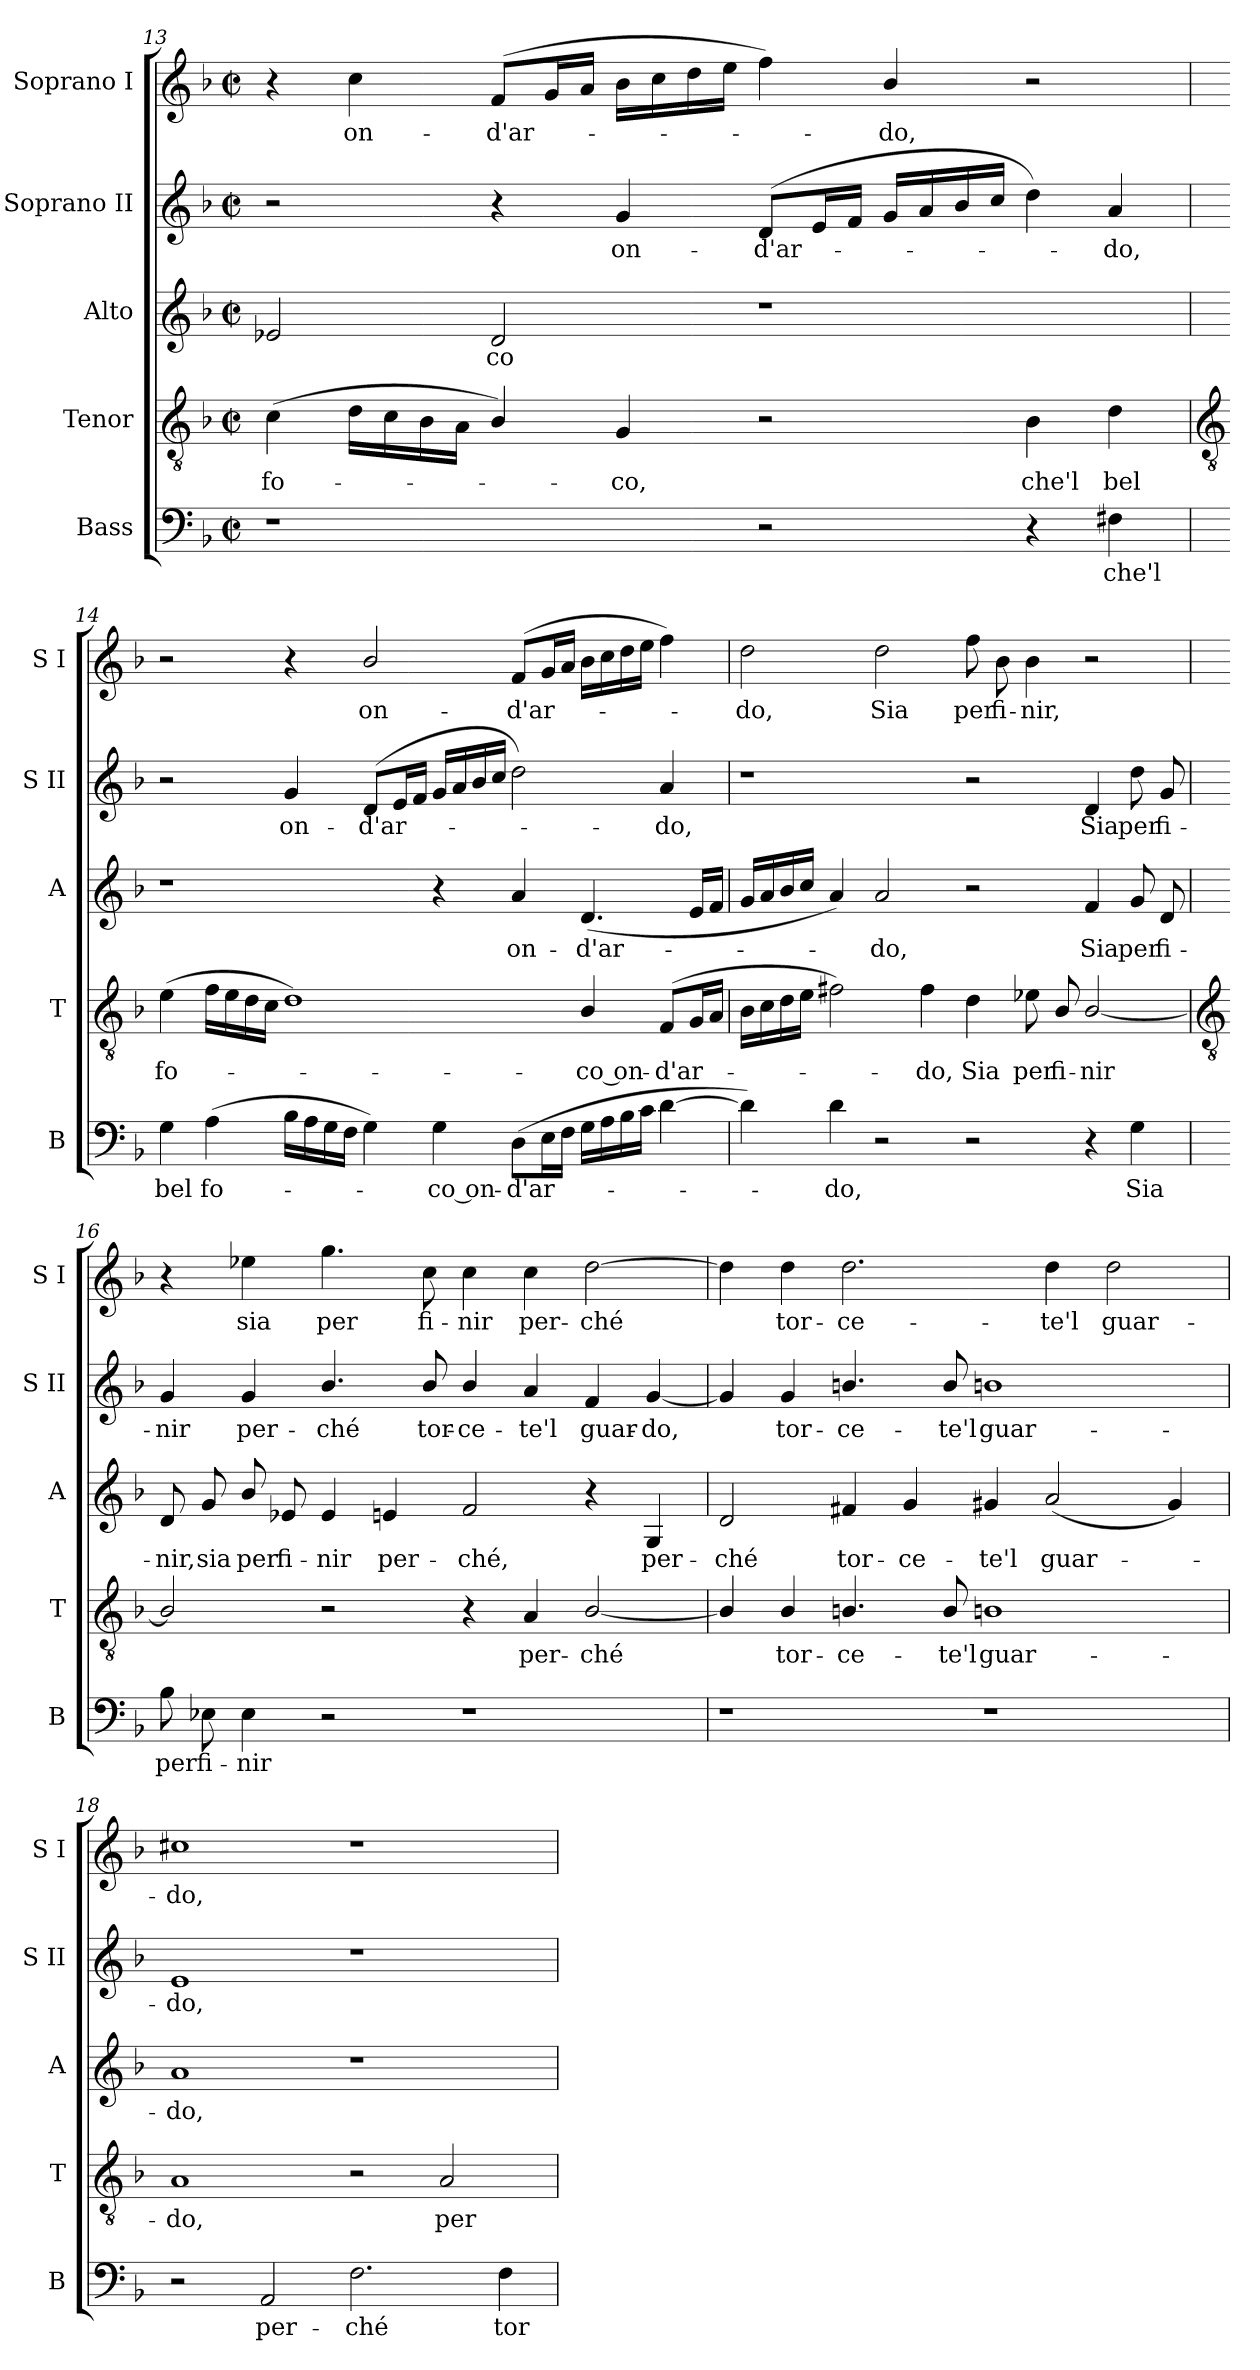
**kern	**text	**kern	**text	**kern	**text	**kern	**text	**kern	**text
*part5	*part5	*part4	*part4	*part3	*part3	*part2	*part2	*part1	*part1
*staff5	*staff5	*staff4	*staff4	*staff3	*staff3	*staff2	*staff2	*staff1	*staff1
*I"Bass	*	*I"Tenor	*	*I"Alto	*	*I"Soprano II	*	*I"Soprano I	*
*I'B	*	*I'T	*	*I'A	*	*I'S II	*	*I'S I	*
*clefF4	*	*clefGv2	*	*clefG2	*	*clefG2	*	*clefG2	*
*k[b-]	*	*k[b-]	*	*k[b-]	*	*k[b-]	*	*k[b-]	*
*F:	*	*F:	*	*F:	*	*F:	*	*F:	*
*M4/2	*	*M4/2	*	*M4/2	*	*M4/2	*	*M4/2	*
*met(c|)	*	*met(c|)	*	*met(c|)	*	*met(c|)	*	*met(c|)	*
=13	=13	=13	=13	=13	=13	=13	=13	=13	=13
!	!	!	!LO:LY:b	!	!	!	!	!	!
1r	.	(>4c	fo-	2e-X	.	2r	.	4r	.
!	!	!	!	!	!	!	!	!	!LO:LY:b
.	.	16dLL	.	.	.	.	.	4cc	on-
.	.	16c	.	.	.	.	.	.	.
.	.	16B-	.	.	.	.	.	.	.
.	.	16AJJ	.	.	.	.	.	.	.
!	!	!	!	!	!LO:LY:b	!	!	!	!LO:LY:b
.	.	4B-/)	.	2d	co	4r	.	(>8fL	-d'ar-
.	.	.	.	.	.	.	.	16gL	.
.	.	.	.	.	.	.	.	16aJJ	.
!	!	!	!LO:LY:b	!	!	!	!LO:LY:b	!	!
.	.	4G	co,	.	.	4g	on-	16b-LL	.
.	.	.	.	.	.	.	.	16cc	.
.	.	.	.	.	.	.	.	16dd	.
.	.	.	.	.	.	.	.	16eeJJ	.
!	!	!	!	!	!	!	!LO:LY:b	!	!
2r	.	2r	.	1r	.	(<8dL	-d'ar-	4ff)	.
.	.	.	.	.	.	16eL	.	.	.
.	.	.	.	.	.	16fJJ	.	.	.
!	!	!	!	!	!	!	!	!	!LO:LY:b
.	.	.	.	.	.	16gLL	.	4b-/	do,
.	.	.	.	.	.	16a	.	.	.
.	.	.	.	.	.	16b-	.	.	.
.	.	.	.	.	.	16ccJJ	.	.	.
!	!	!	!LO:LY:b	!	!	!	!	!	!
4r	.	4B-	che'l	.	.	4dd)	.	2r	.
!	!LO:LY:b	!	!LO:LY:b	!	!	!	!LO:LY:b	!	!
4F#X	che'l	4d	bel	.	.	4a	do,	.	.
!!LO:LB:g=z
=14	=14	=14	=14	=14	=14	=14	=14	=14	=14
*	*	*clefGv2	*	*	*	*	*	*	*
!	!LO:LY:b	!	!LO:LY:b	!	!	!	!	!	!
4G	bel	(>4e	fo-	1r	.	2r	.	2r	.
!	!LO:LY:b	!	!	!	!	!	!	!	!
(>4A	fo-	16fLL	.	.	.	.	.	.	.
.	.	16e	.	.	.	.	.	.	.
.	.	16d	.	.	.	.	.	.	.
.	.	16cJJ	.	.	.	.	.	.	.
!	!	!	!	!	!	!	!LO:LY:b	!	!
16B-LL	.	1d)	.	.	.	4g	on-	4r	.
16A	.	.	.	.	.	.	.	.	.
16G	.	.	.	.	.	.	.	.	.
16FJJ	.	.	.	.	.	.	.	.	.
!	!	!	!	!	!	!	!LO:LY:b	!	!LO:LY:b
4G)	.	.	.	.	.	(<8dL	-d'ar-	2b-/	on-
.	.	.	.	.	.	16eL	.	.	.
.	.	.	.	.	.	16fJJ	.	.	.
!	!LO:LY:b	!	!	!	!	!	!	!	!
4G	co on-	.	.	4r	.	16gLL	.	.	.
.	.	.	.	.	.	16a	.	.	.
.	.	.	.	.	.	16b-	.	.	.
.	.	.	.	.	.	16ccJJ	.	.	.
!	!LO:LY:b	!	!	!	!LO:LY:b	!	!	!	!LO:LY:b
(>8DL	-d'ar-	.	.	4a	on-	2dd)	.	(>8fL	-d'ar-
16EL	.	.	.	.	.	.	.	16gL	.
16FJJ	.	.	.	.	.	.	.	16aJJ	.
!	!	!	!LO:LY:b	!	!LO:LY:b	!	!	!	!
16GLL	.	4B-/	co on-	(<4.d	-d'ar-	.	.	16b-LL	.
16A	.	.	.	.	.	.	.	16cc	.
16B-	.	.	.	.	.	.	.	16dd	.
16cJJ	.	.	.	.	.	.	.	16eeJJ	.
!	!	!	!LO:LY:b	!	!	!	!LO:LY:b	!	!
[4d	.	(>8FL	-d'ar-	.	.	4a	do,	4ff)	.
.	.	16GL	.	16eLL	.	.	.	.	.
.	.	16AJJ	.	16fJJ	.	.	.	.	.
=15	=15	=15	=15	=15	=15	=15	=15	=15	=15
!	!	!	!	!	!	!	!	!	!LO:LY:b
4d])	.	16B-LL	.	16gLL	.	1r	.	2dd	do,
.	.	16c	.	16a	.	.	.	.	.
.	.	16d	.	16b-	.	.	.	.	.
.	.	16eJJ	.	16ccJJ	.	.	.	.	.
!	!LO:LY:b	!	!	!	!	!	!	!	!
4d	do,	2f#X)	.	4a)	.	.	.	.	.
!	!	!	!	!	!LO:LY:b	!	!	!	!LO:LY:b
2r	.	.	.	2a	do,	.	.	2dd	Sia
!	!	!	!LO:LY:b	!	!	!	!	!	!
.	.	4f#	do,	.	.	.	.	.	.
!	!	!	!LO:LY:b	!	!	!	!	!	!LO:LY:b
2r	.	4d	Sia	2r	.	2r	.	8ff	per
!	!	!	!	!	!	!	!	!	!LO:LY:b
.	.	.	.	.	.	.	.	8b-	fi-
!	!	!	!LO:LY:b	!	!	!	!	!	!LO:LY:b
.	.	8e-X	per	.	.	.	.	4b-	-nir,
!	!	!	!LO:LY:b	!	!	!	!	!	!
.	.	8B-/	fi-	.	.	.	.	.	.
!	!	!	!LO:LY:b	!	!LO:LY:b	!	!LO:LY:b	!	!
4r	.	[2B-/	-nir	4f	Sia	4d	Sia	2r	.
!	!LO:LY:b	!	!	!	!LO:LY:b	!	!LO:LY:b	!	!
4G	Sia	.	.	8g	per	8dd	per	.	.
!	!	!	!	!	!LO:LY:b	!	!LO:LY:b	!	!
.	.	.	.	8d	fi-	8g	fi-	.	.
!!LO:LB:g=z
=16	=16	=16	=16	=16	=16	=16	=16	=16	=16
*	*	*clefGv2	*	*	*	*	*	*	*
!	!LO:LY:b	!	!	!	!LO:LY:b	!	!LO:LY:b	!	!
8B-	per	2B-/]	.	8d	-nir,	4g	-nir	4r	.
!	!LO:LY:b	!	!	!	!LO:LY:b	!	!	!	!
8E-X	fi-	.	.	8g	sia	.	.	.	.
!	!LO:LY:b	!	!	!	!LO:LY:b	!	!LO:LY:b	!	!LO:LY:b
4E-	-nir	.	.	8b-/	per	4g	per-	4ee-X	sia
!	!	!	!	!	!LO:LY:b	!	!	!	!
.	.	.	.	8e-X	fi-	.	.	.	.
!	!	!	!	!	!LO:LY:b	!	!LO:LY:b	!	!LO:LY:b
2r	.	2r	.	4e-	-nir	4.b-/	-ché	4.gg	per
!	!	!	!	!	!LO:LY:b	!	!	!	!
.	.	.	.	4en	per-	.	.	.	.
!	!	!	!	!	!	!	!LO:LY:b	!	!LO:LY:b
.	.	.	.	.	.	8b-/	tor-	8cc	fi-
!	!	!	!	!	!LO:LY:b	!	!LO:LY:b	!	!LO:LY:b
1r	.	4r	.	2f	-ché,	4b-/	-ce-	4cc	-nir
!	!	!	!LO:LY:b	!	!	!	!LO:LY:b	!	!LO:LY:b
.	.	4A	per-	.	.	4a	-te'l	4cc	per-
!	!	!	!LO:LY:b	!	!	!	!LO:LY:b	!	!LO:LY:b
.	.	[2B-/	-ché	4r	.	4f	guar-	[2dd	-ché
!	!	!	!	!	!LO:LY:b	!	!LO:LY:b	!	!
.	.	.	.	4G	per-	[4g	-do,	.	.
=17	=17	=17	=17	=17	=17	=17	=17	=17	=17
!	!	!	!	!	!LO:LY:b	!	!	!	!
1r	.	4B-/]	.	2d	-ché	4g]	.	4dd]	.
!	!	!	!LO:LY:b	!	!	!	!LO:LY:b	!	!LO:LY:b
.	.	4B-/	tor-	.	.	4g/	tor-	4dd	tor-
!	!	!	!LO:LY:b	!	!LO:LY:b	!	!LO:LY:b	!	!LO:LY:b
.	.	4.Bn/	-ce-	4f#X	tor-	4.bn/	-ce-	2.dd	-ce-
!	!	!	!	!	!LO:LY:b	!	!	!	!
.	.	.	.	4g	-ce-	.	.	.	.
!	!	!	!LO:LY:b	!	!	!	!LO:LY:b	!	!
.	.	8B/	-te'l	.	.	8b/	-te'l	.	.
!	!	!	!LO:LY:b	!	!LO:LY:b	!	!LO:LY:b	!	!
1r	.	1Bn	guar-	4g#X	-te'l	1bn	guar-	.	.
!	!	!	!	!	!LO:LY:b	!	!	!	!LO:LY:b
.	.	.	.	(<2a	guar-	.	.	4dd	-te'l
!	!	!	!	!	!	!	!	!	!LO:LY:b
.	.	.	.	.	.	.	.	2dd	guar-
.	.	.	.	4g#)	.	.	.	.	.
=18	=18	=18	=18	=18	=18	=18	=18	=18	=18
!	!	!	!LO:LY:b	!	!LO:LY:b	!	!LO:LY:b	!	!LO:LY:b
2r	.	1A	-do,	1a	do,	1e	-do,	1cc#X	-do,
!	!LO:LY:b	!	!	!	!	!	!	!	!
2AA	per-	.	.	.	.	.	.	.	.
!	!LO:LY:b	!	!	!	!	!	!	!	!
2.F	-ché	2r	.	1r	.	1r	.	1r	.
!	!	!	!LO:LY:b	!	!	!	!	!	!
.	.	2A	per-	.	.	.	.	.	.
!	!LO:LY:b	!	!	!	!	!	!	!	!
4F	tor-	.	.	.	.	.	.	.	.
=	=	=	=	=	=	=	=	=	=
*-	*-	*-	*-	*-	*-	*-	*-	*-	*-
